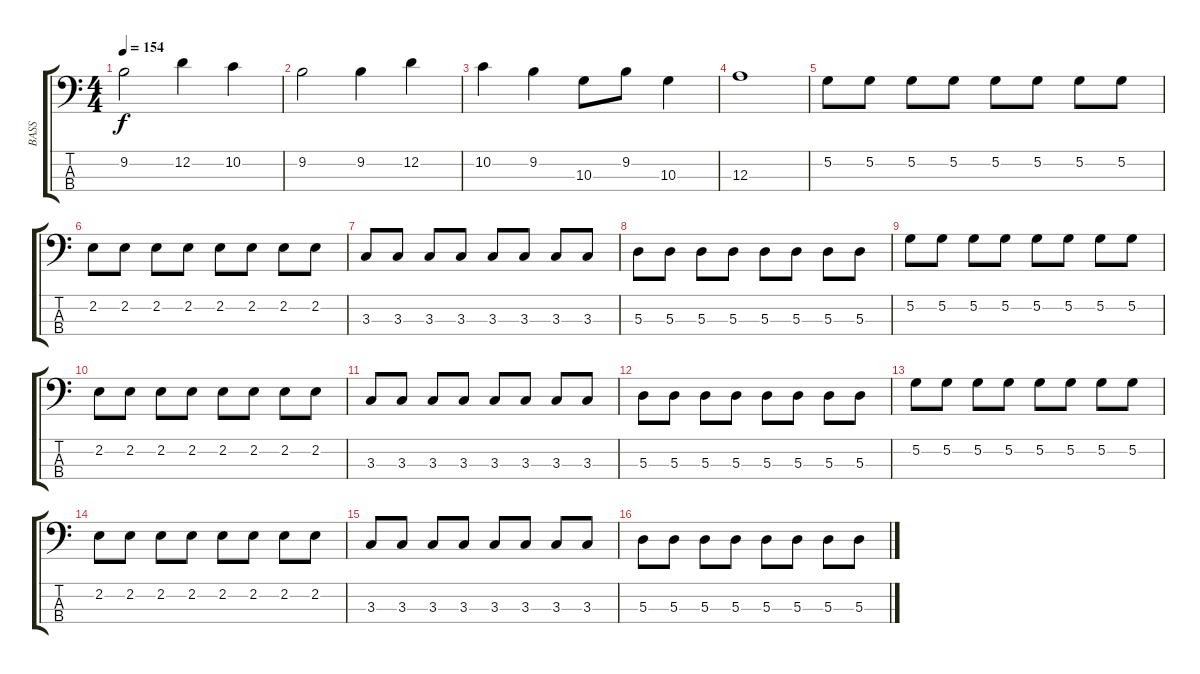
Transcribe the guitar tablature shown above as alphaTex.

\track ("BASS" "BASS") {instrument electricbassfinger}
\staff {score tabs}
\tuning (G2 D2 A1 E1) {hide}
\ts (4 4)
\tempo 154
\clef f4
\ks c
9.2.2{dy f} 12.2.4 10.2.4 |
9.2.2 9.2.4 12.2.4 |
10.2.4 9.2.4 10.3.8 9.2.8 10.3.4 |
12.3.1 |
5.2.8 5.2.8 5.2.8 5.2.8 5.2.8 5.2.8 5.2.8 5.2.8 |
2.2.8 2.2.8 2.2.8 2.2.8 2.2.8 2.2.8 2.2.8 2.2.8 |
3.3.8 3.3.8 3.3.8 3.3.8 3.3.8 3.3.8 3.3.8 3.3.8 |
5.3.8 5.3.8 5.3.8 5.3.8 5.3.8 5.3.8 5.3.8 5.3.8 |
5.2.8 5.2.8 5.2.8 5.2.8 5.2.8 5.2.8 5.2.8 5.2.8 |
2.2.8 2.2.8 2.2.8 2.2.8 2.2.8 2.2.8 2.2.8 2.2.8 |
3.3.8 3.3.8 3.3.8 3.3.8 3.3.8 3.3.8 3.3.8 3.3.8 |
5.3.8 5.3.8 5.3.8 5.3.8 5.3.8 5.3.8 5.3.8 5.3.8 |
5.2.8 5.2.8 5.2.8 5.2.8 5.2.8 5.2.8 5.2.8 5.2.8 |
2.2.8 2.2.8 2.2.8 2.2.8 2.2.8 2.2.8 2.2.8 2.2.8 |
3.3.8 3.3.8 3.3.8 3.3.8 3.3.8 3.3.8 3.3.8 3.3.8 |
5.3.8 5.3.8 5.3.8 5.3.8 5.3.8 5.3.8 5.3.8 5.3.8
